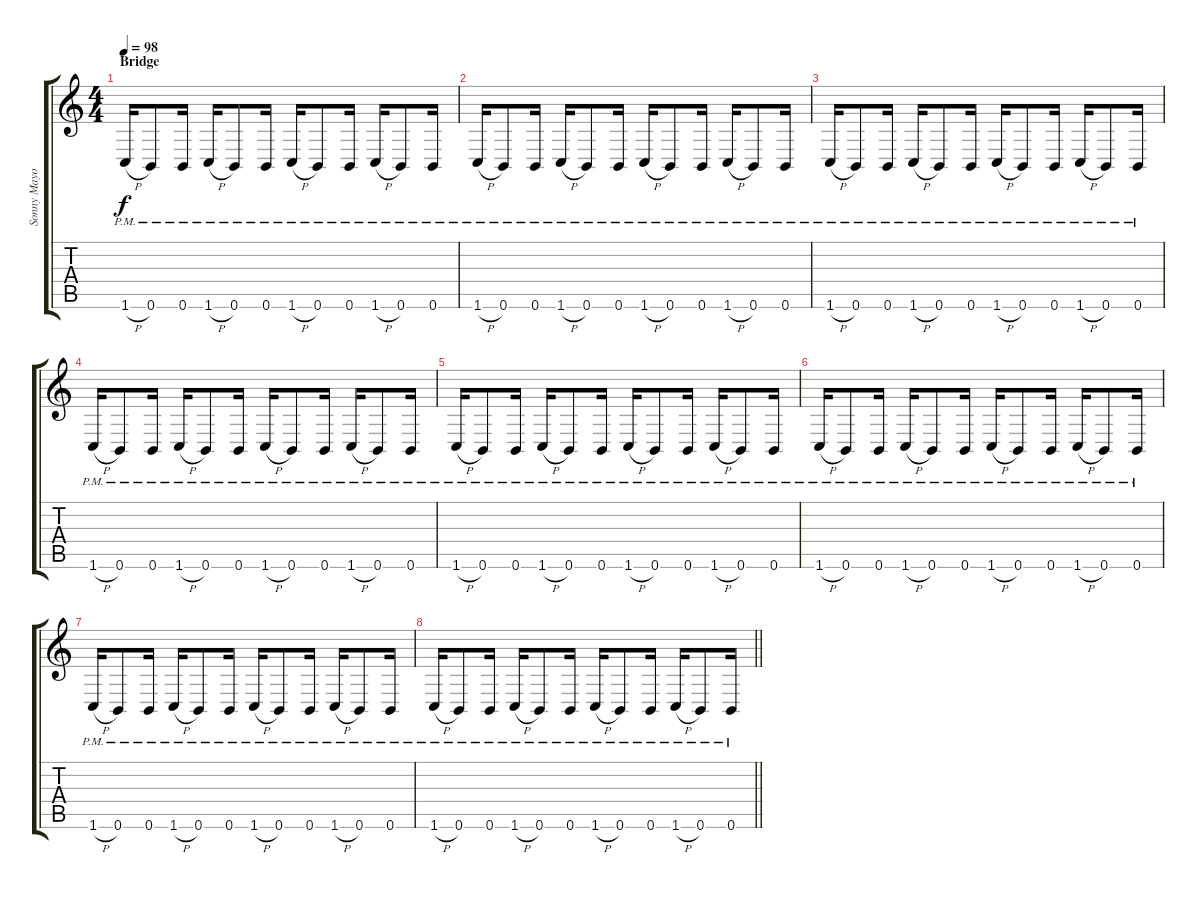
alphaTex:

\track ("Sonny Mayo/Clint Lowery" "Sonny Mayo") {instrument distortionguitar}
\staff {score tabs}
\tuning (Db4 Ab3 E3 B2 Gb2 B1) {hide}
\ts (4 4)
\section ("" "Bridge")
\tempo 98
\clef g2
\ks c
1.6{h pm}.16{dy f} 0.6{pm}.8 0.6{pm}.16 1.6{h pm}.16 0.6{pm}.8 0.6{pm}.16 1.6{h pm}.16 0.6{pm}.8 0.6{pm}.16 1.6{h pm}.16 0.6{pm}.8 0.6{pm}.16 |
1.6{h pm}.16 0.6{pm}.8 0.6{pm}.16 1.6{h pm}.16 0.6{pm}.8 0.6{pm}.16 1.6{h pm}.16 0.6{pm}.8 0.6{pm}.16 1.6{h pm}.16 0.6{pm}.8 0.6{pm}.16 |
1.6{h pm}.16 0.6{pm}.8 0.6{pm}.16 1.6{h pm}.16 0.6{pm}.8 0.6{pm}.16 1.6{h pm}.16 0.6{pm}.8 0.6{pm}.16 1.6{h pm}.16 0.6{pm}.8 0.6{pm}.16 |
1.6{h pm}.16 0.6{pm}.8 0.6{pm}.16 1.6{h pm}.16 0.6{pm}.8 0.6{pm}.16 1.6{h pm}.16 0.6{pm}.8 0.6{pm}.16 1.6{h pm}.16 0.6{pm}.8 0.6{pm}.16 |
1.6{h pm}.16 0.6{pm}.8 0.6{pm}.16 1.6{h pm}.16 0.6{pm}.8 0.6{pm}.16 1.6{h pm}.16 0.6{pm}.8 0.6{pm}.16 1.6{h pm}.16 0.6{pm}.8 0.6{pm}.16 |
1.6{h pm}.16 0.6{pm}.8 0.6{pm}.16 1.6{h pm}.16 0.6{pm}.8 0.6{pm}.16 1.6{h pm}.16 0.6{pm}.8 0.6{pm}.16 1.6{h pm}.16 0.6{pm}.8 0.6{pm}.16 |
1.6{h pm}.16 0.6{pm}.8 0.6{pm}.16 1.6{h pm}.16 0.6{pm}.8 0.6{pm}.16 1.6{h pm}.16 0.6{pm}.8 0.6{pm}.16 1.6{h pm}.16 0.6{pm}.8 0.6{pm}.16 |
\barLineRight lightlight
1.6{h pm}.16 0.6{pm}.8 0.6{pm}.16 1.6{h pm}.16 0.6{pm}.8 0.6{pm}.16 1.6{h pm}.16 0.6{pm}.8 0.6{pm}.16 1.6{h pm}.16 0.6{pm}.8 0.6{pm}.16
